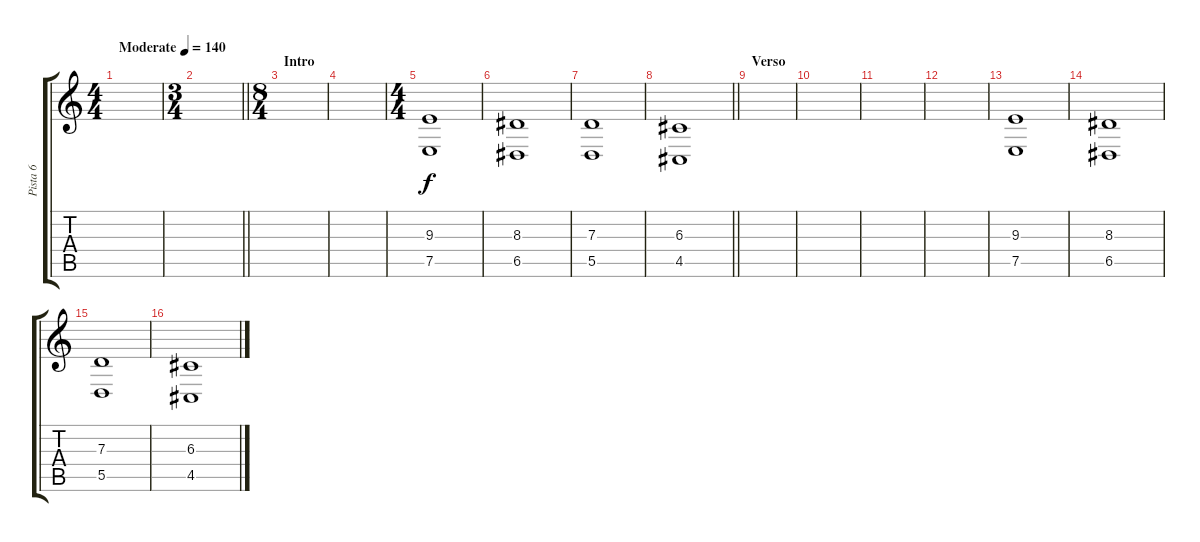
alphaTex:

\track ("Pista 6" "Pista 6") {instrument drawbarorgan}
\staff {score tabs}
\tuning (E4 B3 G3 D3 A2 E2) {hide}
\ts (4 4)
\tempo (140 "Moderate")
\clef g2
\ks c
|
\ts (3 4)
\barLineRight lightlight
|
\ts (8 4)
\section ("" "Intro")
|
|
\ts (4 4)
(9.3 7.5).1 |
(8.3 6.5).1 |
(7.3 5.5).1 |
\barLineRight lightlight
(6.3 4.5).1 |
\section ("" "Verso")
|
|
|
|
(9.3 7.5).1 |
(8.3 6.5).1 |
(7.3 5.5).1 |
(6.3 4.5).1
